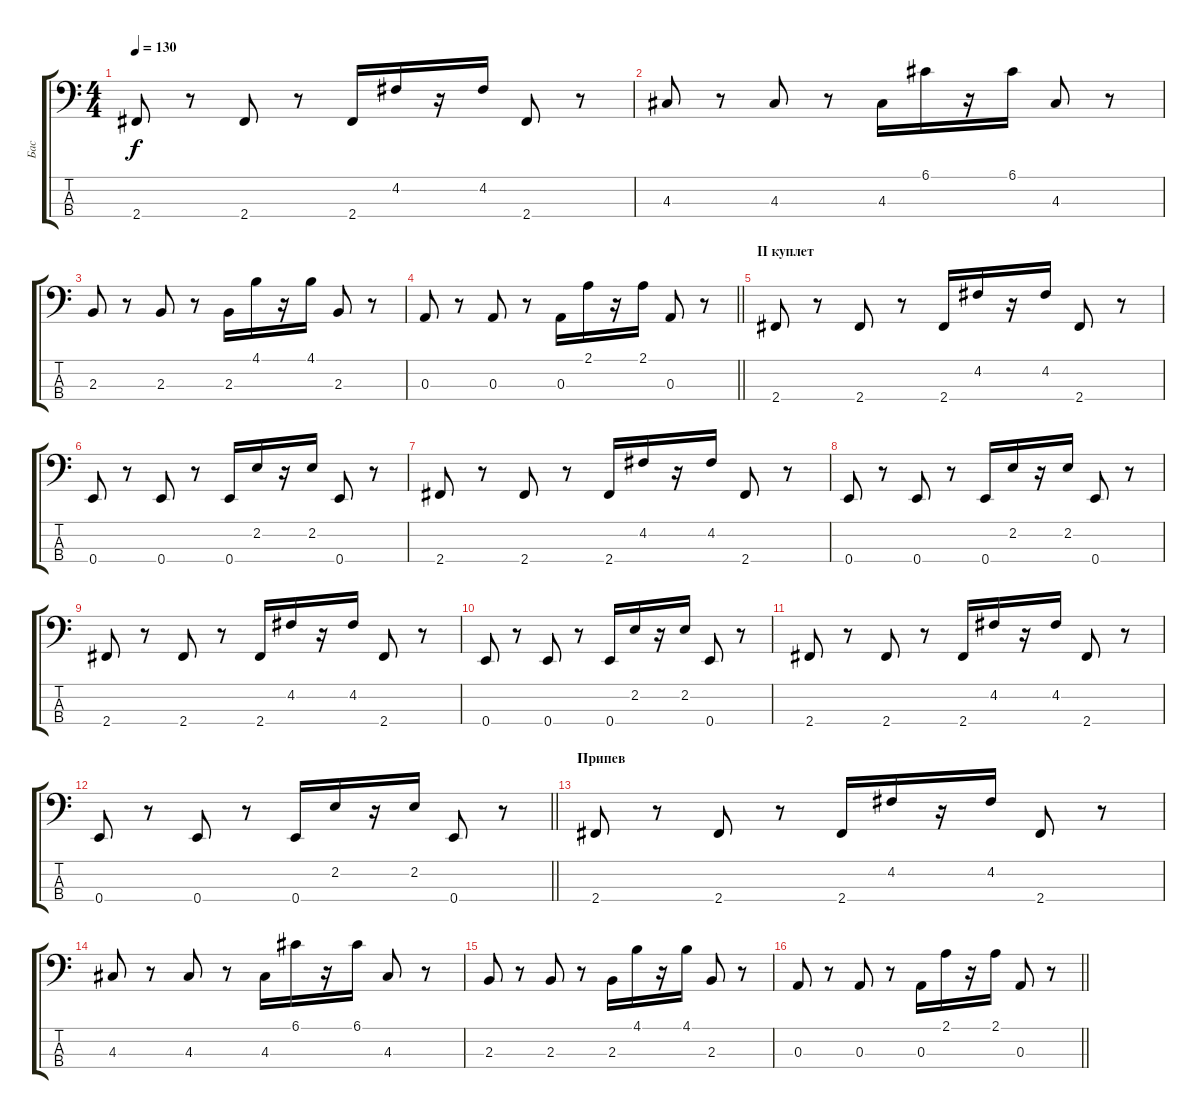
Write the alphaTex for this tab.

\track ("Бас" "Бас") {instrument slapbass2}
\staff {score tabs}
\tuning (G2 D2 A1 E1) {hide}
\ts (4 4)
\tempo 130
\clef f4
\ks c
2.4.8{dy f} r.8 2.4.8 r.8 2.4.16 4.2.16 r.16 4.2.16 2.4.8 r.8 |
4.3.8 r.8 4.3.8 r.8 4.3.16 6.1.16 r.16 6.1.16 4.3.8 r.8 |
2.3.8 r.8 2.3.8 r.8 2.3.16 4.1.16 r.16 4.1.16 2.3.8 r.8 |
\barLineRight lightlight
0.3.8 r.8 0.3.8 r.8 0.3.16 2.1.16 r.16 2.1.16 0.3.8 r.8 |
\section ("" "II куплет")
2.4.8 r.8 2.4.8 r.8 2.4.16 4.2.16 r.16 4.2.16 2.4.8 r.8 |
0.4.8 r.8 0.4.8 r.8 0.4.16 2.2.16 r.16 2.2.16 0.4.8 r.8 |
2.4.8 r.8 2.4.8 r.8 2.4.16 4.2.16 r.16 4.2.16 2.4.8 r.8 |
0.4.8 r.8 0.4.8 r.8 0.4.16 2.2.16 r.16 2.2.16 0.4.8 r.8 |
2.4.8 r.8 2.4.8 r.8 2.4.16 4.2.16 r.16 4.2.16 2.4.8 r.8 |
0.4.8 r.8 0.4.8 r.8 0.4.16 2.2.16 r.16 2.2.16 0.4.8 r.8 |
2.4.8 r.8 2.4.8 r.8 2.4.16 4.2.16 r.16 4.2.16 2.4.8 r.8 |
\barLineRight lightlight
0.4.8 r.8 0.4.8 r.8 0.4.16 2.2.16 r.16 2.2.16 0.4.8 r.8 |
\section ("" "Припев")
2.4.8 r.8 2.4.8 r.8 2.4.16 4.2.16 r.16 4.2.16 2.4.8 r.8 |
4.3.8 r.8 4.3.8 r.8 4.3.16 6.1.16 r.16 6.1.16 4.3.8 r.8 |
2.3.8 r.8 2.3.8 r.8 2.3.16 4.1.16 r.16 4.1.16 2.3.8 r.8 |
\barLineRight lightlight
0.3.8 r.8 0.3.8 r.8 0.3.16 2.1.16 r.16 2.1.16 0.3.8 r.8
